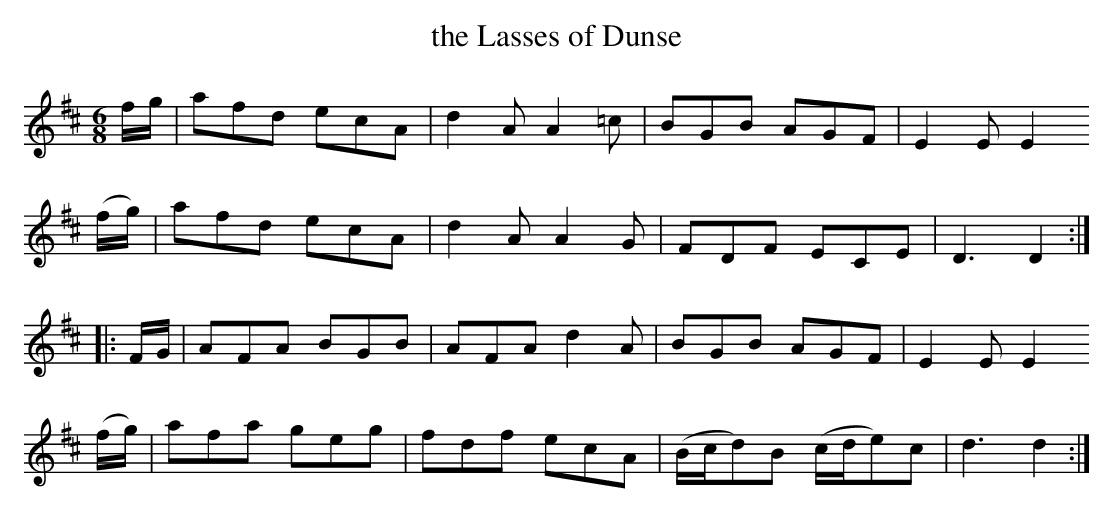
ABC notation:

X:1
T:the Lasses of Dunse
M:6/8
L:1/8
K:D
 f/g/ |afd ecA|d2A A2=c| BGB      AGF    |E2E E2
(f/g/)|afd ecA|d2A A2G | FDF      ECE    |D3  D2::
 F/G/ |AFA BGB|AFA d2A | BGB      AGF    |E2E E2
(f/g/)|afa geg|fdf ecA |(B/c/d)B (c/d/e)c|d3  d2:|
